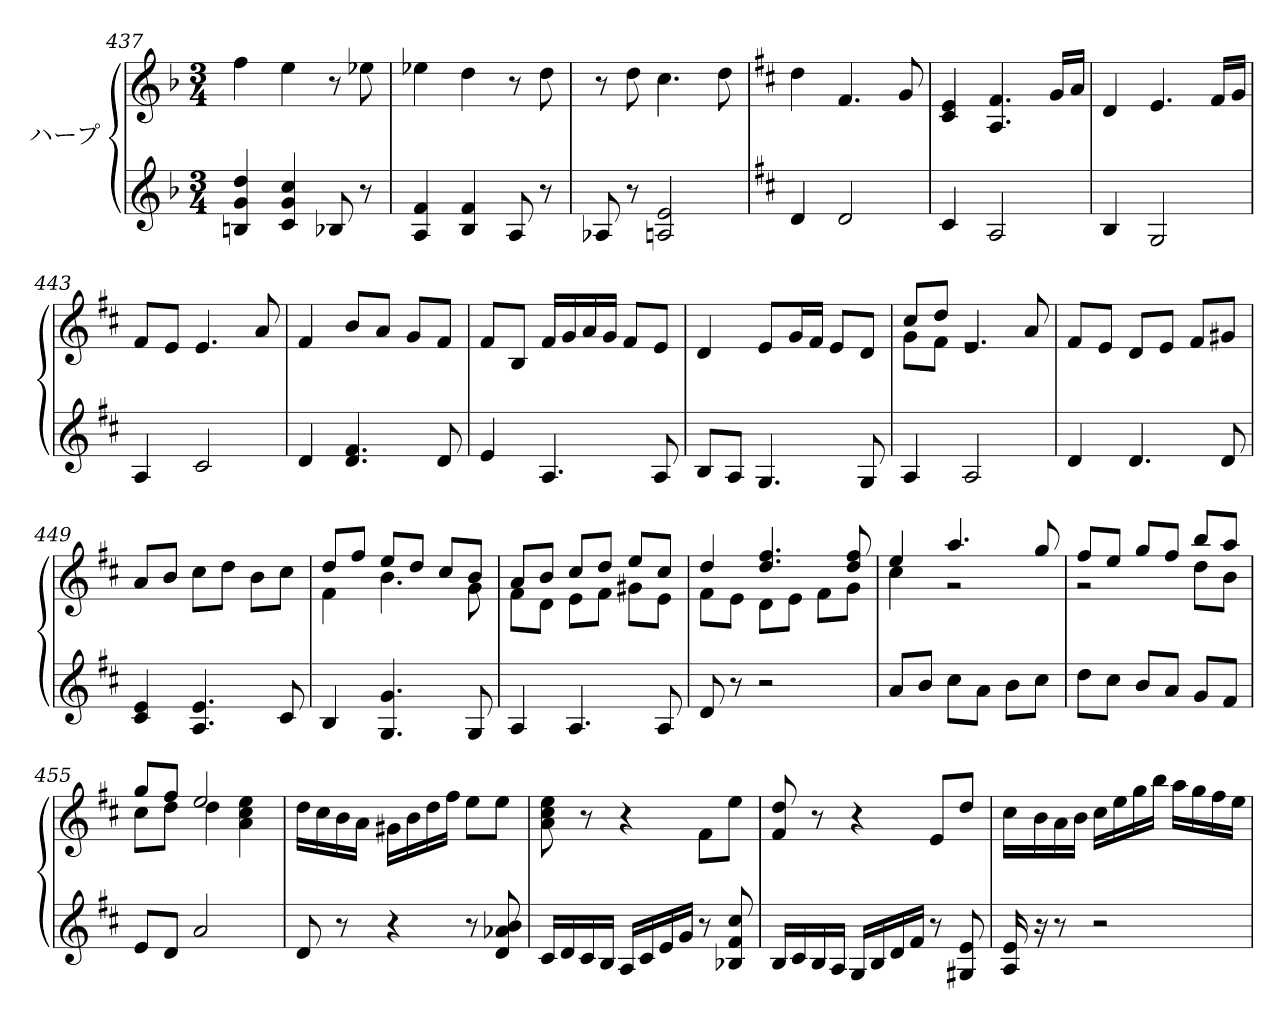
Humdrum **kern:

**kern	**kern
*part1	*part1
*staff2	*staff1
*I"ハープ	*
*clefG2	*clefG2
*k[b-]	*k[b-]
*M3/4	*M3/4
=437	=437
4Bn/ 4g/ 4dd/	4ff\
4c/ 4g/ 4cc/	4ee\
8B-X/	8r
8r	8ee-X\
=438	=438
4A/ 4f/	4ee-X\
4B-/ 4f/	4dd\
8A/	8r
8r	8dd\
!!LO:PB:g=z
=439	=439
8A-X/	8r
8r	8dd\
2An/ 2e/	4.cc\
.	8dd\
=440	=440
*k[f#c#]	*k[f#c#]
4d/	4dd\
2d/	4.f#/
.	8g/
=441	=441
4c#/	4c#/ 4e/
2A/	4.A/ 4.f#/
.	16g/LL
.	16a/JJ
=442	=442
4B/	4d/
2G/	4.e/
.	16f#/LL
.	16g/JJ
=443	=443
4A/	8f#/L
.	8e/J
2c#/	4.e/
.	8a/
=444	=444
4d/	4f#/
4.d/ 4.f#/	8b/L
.	8a/J
.	8g/L
8d/	8f#/J
=445	=445
4e/	8f#/L
.	8B/J
4.A/	16f#/LL
.	16g/
.	16a/
.	16g/JJ
.	8f#/L
8A/	8e/J
!!LO:LB:g=z
=446	=446
8B/L	4d/
8A/J	.
4.G/	8e/L
.	16g/L
.	16f#/JJ
.	8e/L
8G/	8d/J
=447	=447
*	*^
4A/	8cc#/L	8g\L
.	8dd/J	8f#\J
2A/	4.e/	2re
.	8a/	.
*	*v	*v
=448	=448
4d/	8f#/L
.	8e/J
4.d/	8d/L
.	8e/J
.	8f#/L
8d/	8g#X/J
=449	=449
4c#/ 4e/	8a/L
.	8b/J
4.A/ 4.e/	8cc#\L
.	8dd\J
.	8b\L
8c#/	8cc#\J
=450	=450
*	*^
4B/	8dd/L	4f#\
.	8ff#/J	.
4.G/ 4.g/	8ee/L	4.b\
.	8dd/J	.
.	8cc#/L	.
8G/	8b/J	8g\
=451	=451	=451
4A/	8a/L	8f#\L
.	8b/J	8d\J
4.A/	8cc#/L	8e\L
.	8dd/J	8f#\J
.	8ee/L	8g#X\L
8A/	8cc#/J	8e\J
!!LO:LB:g=z	!!
=452	=452	=452
8d/	4dd/	8f#\L
8r	.	8e\J
2r	4.dd/ 4.ff#/	8d\L
.	.	8e\J
.	.	8f#\L
.	8dd/ 8ff#/	8g\J
=453	=453	=453
8a/L	4ee/	4cc#\
8b/J	.	.
8cc#\L	4.aa/	2r
8a\J	.	.
8b\L	.	.
8cc#\J	8gg/	.
=454	=454	=454
8dd\L	8ff#/L	2r
8cc#\J	8ee/J	.
8b/L	8gg/L	.
8a/J	8ff#/J	.
8g/L	8bb/L	8dd\L
8f#/J	8aa/J	8b\J
=455	=455	=455
8e/L	8gg/L	8cc#\L
8d/J	8ff#/J	8dd\J
2a/	2ee/	4dd\
.	.	4a\ 4cc#\ 4ee\
*	*v	*v
=456	=456
8d/	16dd\LL
.	16cc#\
8r	16b\
.	16a\JJ
4r	16g#X\LL
.	16b\
.	16dd\
.	16ff#\JJ
8r	8ee\L
8d/ 8a-X/ 8b/	8ee\J
!!LO:LB:g=z
=457	=457
16c#/LL	8a\ 8cc#\ 8ee\
16d/	.
16c#/	8r
16B/JJ	.
16A/LL	4r
16c#/	.
16e/	.
16g/JJ	.
8r	8f#\L
8B-X/ 8f#/ 8cc#/	8ee\J
=458	=458
16B/LL	8f#/ 8dd/
16c#/	.
16B/	8r
16A/JJ	.
16G/LL	4r
16B/	.
16d/	.
16f#/JJ	.
8r	8e/L
8G#X/ 8e/	8dd/J
=459	=459
16A/ 16e/	16cc#\LL
16r	16b\
8r	16a\
.	16b\JJ
2r	16cc#\LL
.	16ee\
.	16gg\
.	16bb\JJ
.	16aa\LL
.	16gg\
.	16ff#\
.	16ee\JJ
=	=
*-	*-
